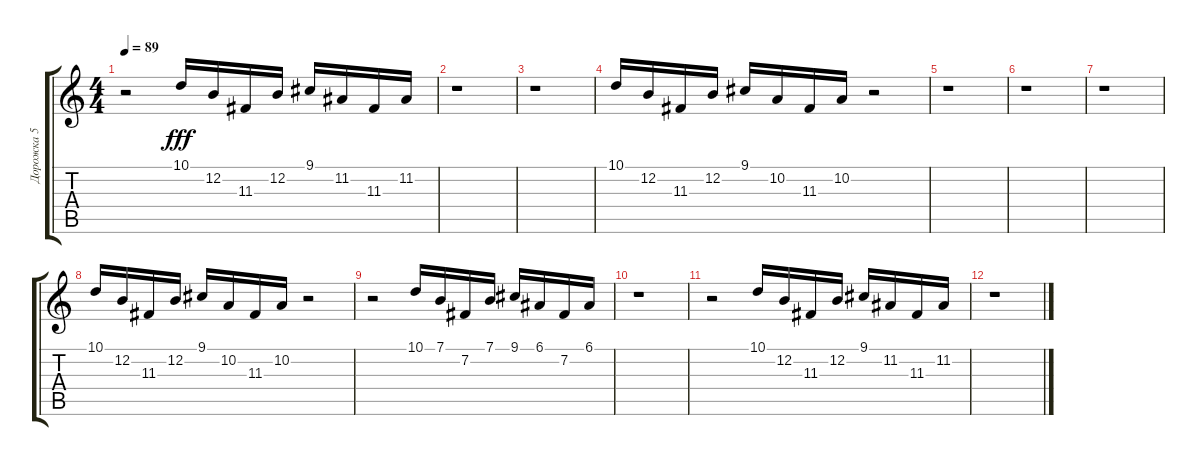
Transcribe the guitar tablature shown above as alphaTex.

\track ("Дорожка 5" "Дорожка 5") {instrument tremolostrings}
\staff {score tabs}
\tuning (E4 B3 G3 D3 A2 E2) {hide}
\ts (4 4)
\tempo 89
\clef g2
\ks c
r.2{dy fff} 10.1.16 12.2.16 11.3.16 12.2.16 9.1.16 11.2.16 11.3.16 11.2.16 |
r.1 |
r.1 |
10.1.16 12.2.16 11.3.16 12.2.16 9.1.16 10.2.16 11.3.16 10.2.16 r.2 |
r.1 |
r.1 |
r.1 |
10.1.16 12.2.16 11.3.16 12.2.16 9.1.16 10.2.16 11.3.16 10.2.16 r.2 |
r.2 10.1.16 7.1.16 7.2.16 7.1.16 9.1.16 6.1.16 7.2.16 6.1.16 |
r.1 |
r.2 10.1.16 12.2.16 11.3.16 12.2.16 9.1.16 11.2.16 11.3.16 11.2.16 |
r.1
